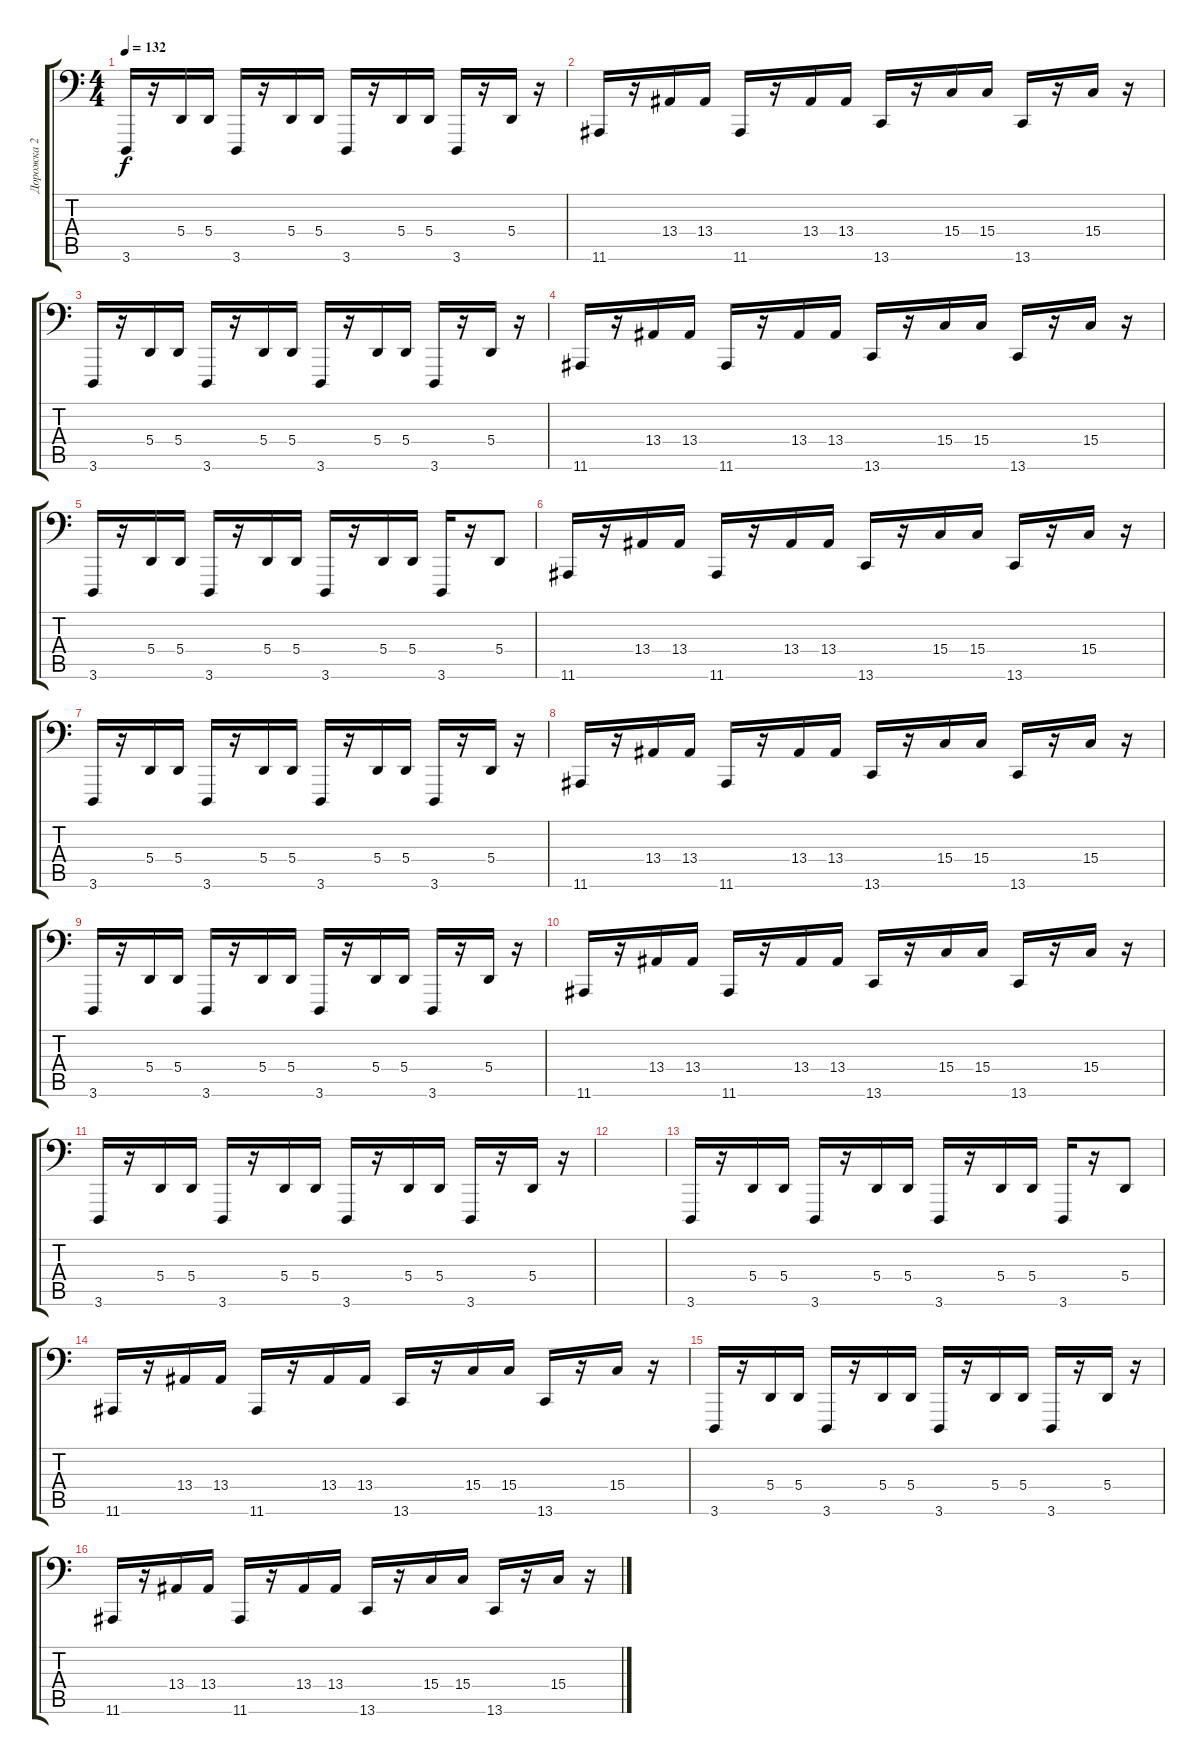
\track ("Дорожка 2" "Дорожка 2") {instrument lead8bassandlead}
\staff {score tabs}
\tuning (C3 G2 D2 A1 E1 B0) {hide}
\ts (4 4)
\tempo 132
\clef f4
\ks c
3.6.16{dy f} r.16 5.4.16 5.4.16 3.6.16 r.16 5.4.16 5.4.16 3.6.16 r.16 5.4.16 5.4.16 3.6.16 r.16 5.4.16 r.16 |
11.6.16 r.16 13.4.16 13.4.16 11.6.16 r.16 13.4.16 13.4.16 13.6.16 r.16 15.4.16 15.4.16 13.6.16 r.16 15.4.16 r.16 |
3.6.16 r.16 5.4.16 5.4.16 3.6.16 r.16 5.4.16 5.4.16 3.6.16 r.16 5.4.16 5.4.16 3.6.16 r.16 5.4.16 r.16 |
11.6.16 r.16 13.4.16 13.4.16 11.6.16 r.16 13.4.16 13.4.16 13.6.16 r.16 15.4.16 15.4.16 13.6.16 r.16 15.4.16 r.16 |
3.6.16 r.16 5.4.16 5.4.16 3.6.16 r.16 5.4.16 5.4.16 3.6.16 r.16 5.4.16 5.4.16 3.6.16 r.16 5.4.8 |
11.6.16 r.16 13.4.16 13.4.16 11.6.16 r.16 13.4.16 13.4.16 13.6.16 r.16 15.4.16 15.4.16 13.6.16 r.16 15.4.16 r.16 |
3.6.16 r.16 5.4.16 5.4.16 3.6.16 r.16 5.4.16 5.4.16 3.6.16 r.16 5.4.16 5.4.16 3.6.16 r.16 5.4.16 r.16 |
11.6.16 r.16 13.4.16 13.4.16 11.6.16 r.16 13.4.16 13.4.16 13.6.16 r.16 15.4.16 15.4.16 13.6.16 r.16 15.4.16 r.16 |
3.6.16 r.16 5.4.16 5.4.16 3.6.16 r.16 5.4.16 5.4.16 3.6.16 r.16 5.4.16 5.4.16 3.6.16 r.16 5.4.16 r.16 |
11.6.16 r.16 13.4.16 13.4.16 11.6.16 r.16 13.4.16 13.4.16 13.6.16 r.16 15.4.16 15.4.16 13.6.16 r.16 15.4.16 r.16 |
3.6.16 r.16 5.4.16 5.4.16 3.6.16 r.16 5.4.16 5.4.16 3.6.16 r.16 5.4.16 5.4.16 3.6.16 r.16 5.4.16 r.16 |
|
3.6.16 r.16 5.4.16 5.4.16 3.6.16 r.16 5.4.16 5.4.16 3.6.16 r.16 5.4.16 5.4.16 3.6.16 r.16 5.4.8 |
11.6.16 r.16 13.4.16 13.4.16 11.6.16 r.16 13.4.16 13.4.16 13.6.16 r.16 15.4.16 15.4.16 13.6.16 r.16 15.4.16 r.16 |
3.6.16 r.16 5.4.16 5.4.16 3.6.16 r.16 5.4.16 5.4.16 3.6.16 r.16 5.4.16 5.4.16 3.6.16 r.16 5.4.16 r.16 |
11.6.16 r.16 13.4.16 13.4.16 11.6.16 r.16 13.4.16 13.4.16 13.6.16 r.16 15.4.16 15.4.16 13.6.16 r.16 15.4.16 r.16
